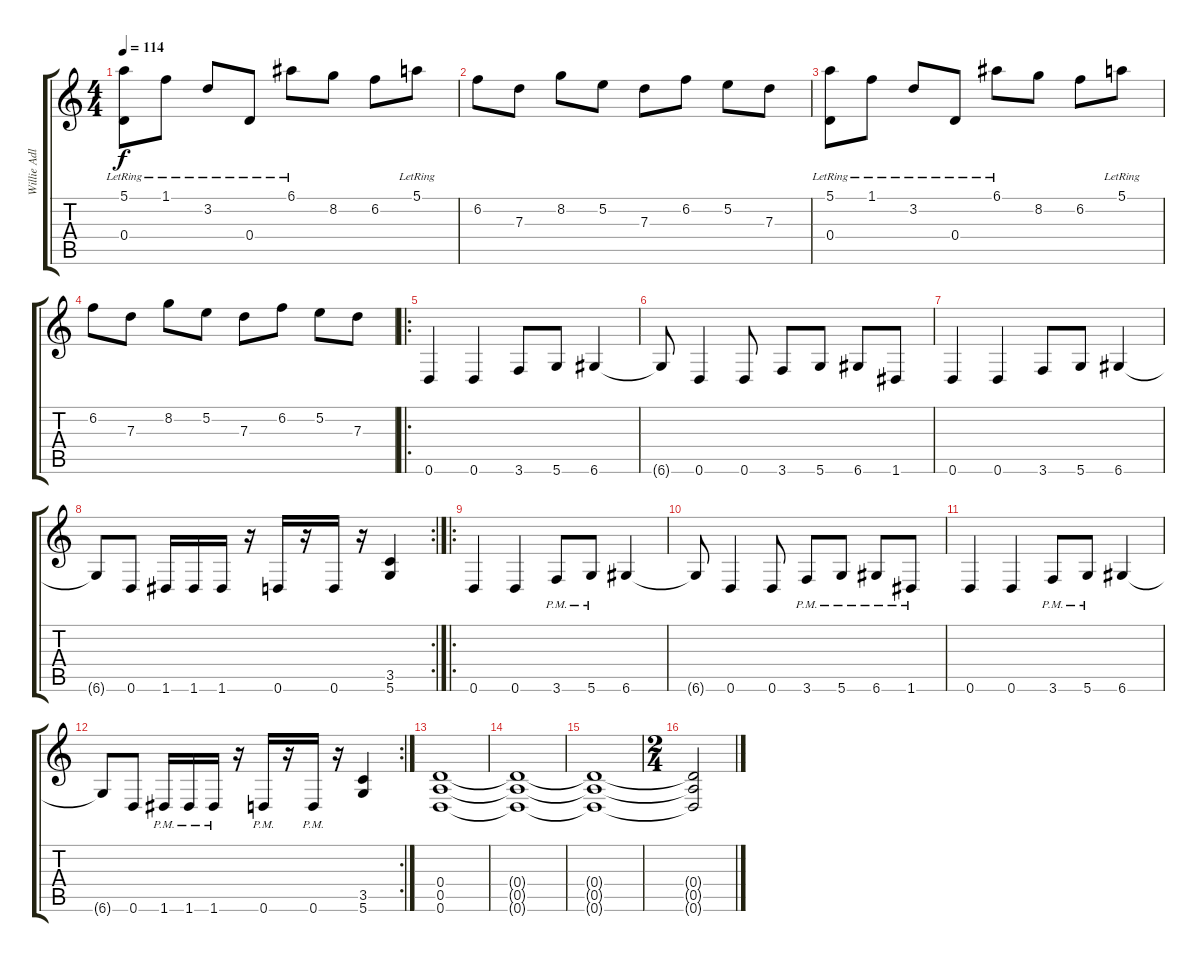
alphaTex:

\track ("Willie Adler" "Willie Adl") {instrument acousticguitarnylon}
\staff {score tabs}
\tuning (E4 B3 G3 D3 A2 D2) {hide}
\ts (4 4)
\tempo 114
\clef g2
\ks c
(5.1{lr} 0.4{lr}).8{dy f balance 8 instrument acousticguitarnylon} 1.1{lr}.8 3.2{lr}.8 0.4{lr}.8 6.1{lr}.8 8.2.8 6.2.8 5.1{lr}.8 |
6.2.8 7.3.8 8.2.8 5.2.8 7.3.8 6.2.8 5.2.8 7.3.8 |
(5.1{lr} 0.4{lr}).8{balance 8 instrument acousticguitarnylon} 1.1{lr}.8 3.2{lr}.8 0.4{lr}.8 6.1{lr}.8 8.2.8 6.2.8 5.1{lr}.8 |
6.2.8 7.3.8 8.2.8 5.2.8 7.3.8 6.2.8 5.2.8 7.3.8 |
\ro
0.6.4{balance 5 instrument distortionguitar} 0.6.4 3.6.8 5.6.8 6.6.4 |
6.6{t}.8 0.6.4 0.6.8 3.6.8 5.6.8 6.6.8 1.6.8 |
0.6.4 0.6.4 3.6.8 5.6.8 6.6.4 |
\rc 2
6.6{t}.8 0.6.8 1.6.16 1.6.16 1.6.16 r.16 0.6.16 r.16 0.6.16 r.16 (3.5 5.6).4 |
\ro
0.6.4 0.6.4 3.6{pm}.8 5.6{pm}.8 6.6.4 |
6.6{t}.8 0.6.4 0.6.8 3.6{pm}.8 5.6{pm}.8 6.6{pm}.8 1.6{pm}.8 |
0.6.4 0.6.4 3.6{pm}.8 5.6{pm}.8 6.6.4 |
\rc 2
6.6{t}.8 0.6.8 1.6{pm}.16 1.6{pm}.16 1.6{pm}.16 r.16 0.6{pm}.16 r.16 0.6{pm}.16 r.16 (3.5 5.6).4 |
(0.4 0.5 0.6).1 |
(0.4{t} 0.5{t} 0.6{t}).1 |
(0.4{t} 0.5{t} 0.6{t}).1 |
\ts (2 4)
(0.4{t} 0.5{t} 0.6{t}).2
